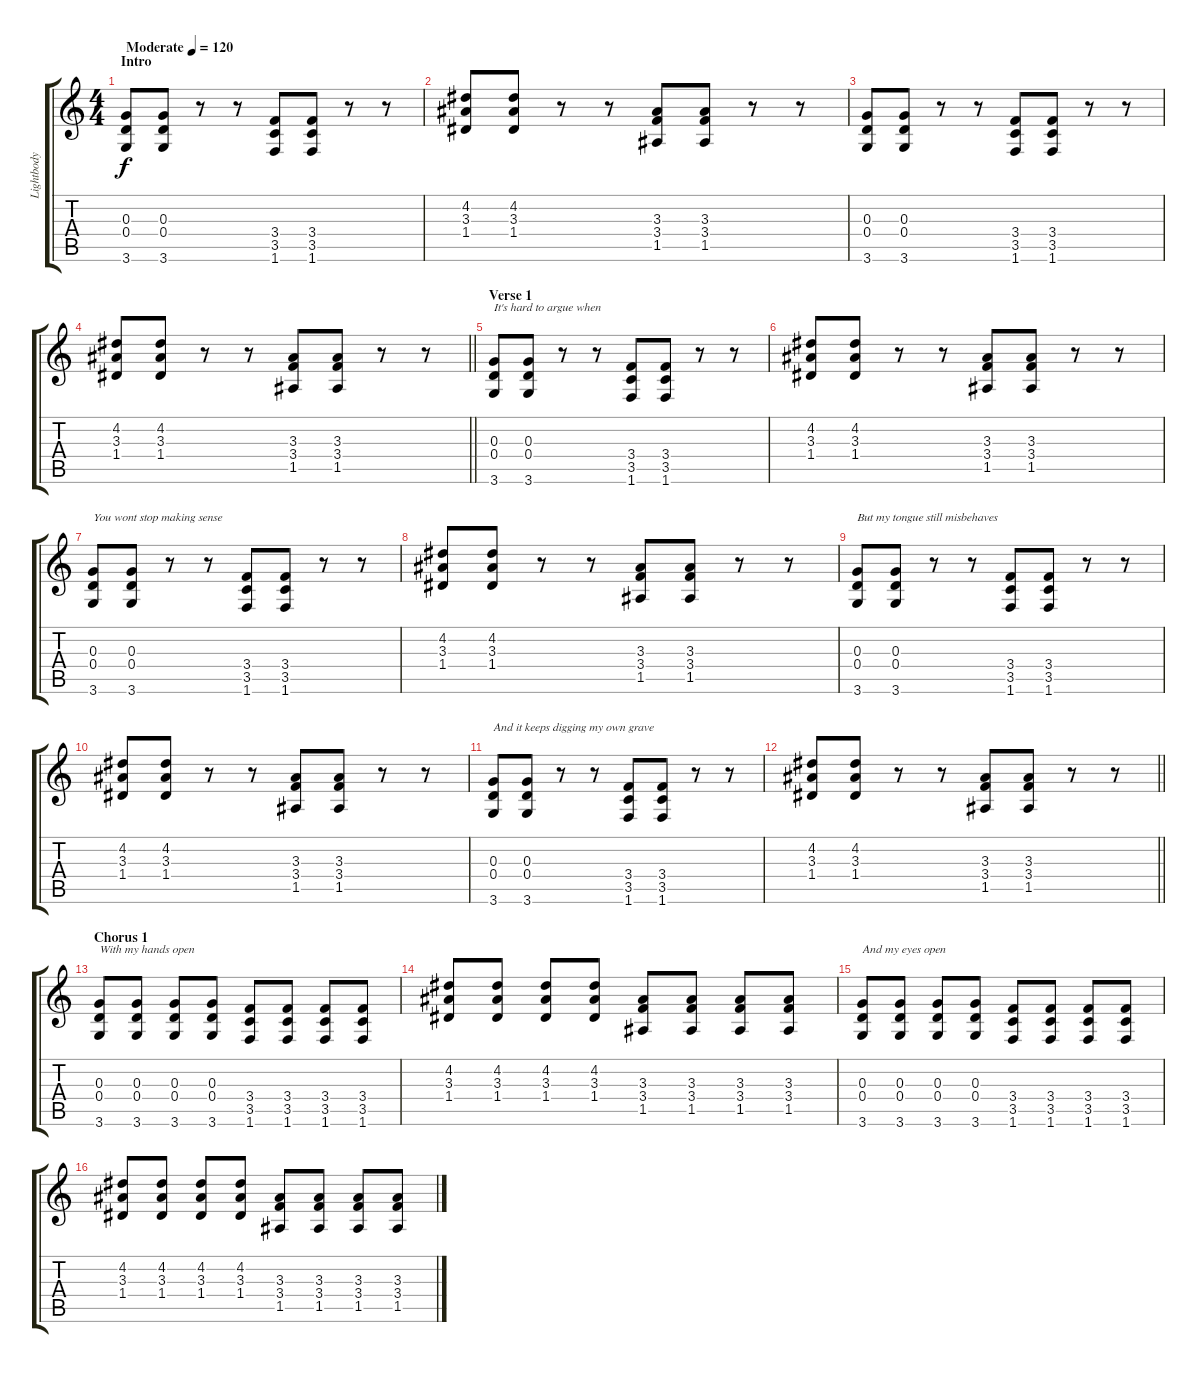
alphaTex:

\track ("Lightbody" "Lightbody") {instrument distortionguitar}
\staff {score tabs}
\tuning (E4 B3 G3 D3 A2 E2) {hide}
\ts (4 4)
\section ("" "Intro")
\tempo (120 "Moderate")
\clef g2
\ks c
(0.3 0.4 3.6).8{dy f instrument distortionguitar} (0.3 0.4 3.6).8 r.8 r.8 (3.4 3.5 1.6).8 (3.4 3.5 1.6).8 r.8 r.8 |
(4.2 3.3 1.4).8 (4.2 3.3 1.4).8 r.8 r.8 (3.3 3.4 1.5).8 (3.3 3.4 1.5).8 r.8 r.8 |
(0.3 0.4 3.6).8 (0.3 0.4 3.6).8 r.8 r.8 (3.4 3.5 1.6).8 (3.4 3.5 1.6).8 r.8 r.8 |
\barLineRight lightlight
(4.2 3.3 1.4).8 (4.2 3.3 1.4).8 r.8 r.8 (3.3 3.4 1.5).8 (3.3 3.4 1.5).8 r.8 r.8 |
\section ("" "Verse 1")
(0.3 0.4 3.6).8{txt "It's hard to argue when"} (0.3 0.4 3.6).8 r.8 r.8 (3.4 3.5 1.6).8 (3.4 3.5 1.6).8 r.8 r.8 |
(4.2 3.3 1.4).8 (4.2 3.3 1.4).8 r.8 r.8 (3.3 3.4 1.5).8 (3.3 3.4 1.5).8 r.8 r.8 |
(0.3 0.4 3.6).8{txt "You wont stop making sense"} (0.3 0.4 3.6).8 r.8 r.8 (3.4 3.5 1.6).8 (3.4 3.5 1.6).8 r.8 r.8 |
(4.2 3.3 1.4).8 (4.2 3.3 1.4).8 r.8 r.8 (3.3 3.4 1.5).8 (3.3 3.4 1.5).8 r.8 r.8 |
(0.3 0.4 3.6).8{txt "But my tongue still misbehaves"} (0.3 0.4 3.6).8 r.8 r.8 (3.4 3.5 1.6).8 (3.4 3.5 1.6).8 r.8 r.8 |
(4.2 3.3 1.4).8 (4.2 3.3 1.4).8 r.8 r.8 (3.3 3.4 1.5).8 (3.3 3.4 1.5).8 r.8 r.8 |
(0.3 0.4 3.6).8{txt "And it keeps digging my own grave"} (0.3 0.4 3.6).8 r.8 r.8 (3.4 3.5 1.6).8 (3.4 3.5 1.6).8 r.8 r.8 |
\barLineRight lightlight
(4.2 3.3 1.4).8 (4.2 3.3 1.4).8 r.8 r.8 (3.3 3.4 1.5).8 (3.3 3.4 1.5).8 r.8 r.8 |
\section ("" "Chorus 1")
(0.3 0.4 3.6).8{txt "With my hands open"} (0.3 0.4 3.6).8 (0.3 0.4 3.6).8 (0.3 0.4 3.6).8 (3.4 3.5 1.6).8 (3.4 3.5 1.6).8 (3.4 3.5 1.6).8 (3.4 3.5 1.6).8 |
(4.2 3.3 1.4).8 (4.2 3.3 1.4).8 (4.2 3.3 1.4).8 (4.2 3.3 1.4).8 (3.3 3.4 1.5).8 (3.3 3.4 1.5).8 (3.3 3.4 1.5).8 (3.3 3.4 1.5).8 |
(0.3 0.4 3.6).8{txt "And my eyes open"} (0.3 0.4 3.6).8 (0.3 0.4 3.6).8 (0.3 0.4 3.6).8 (3.4 3.5 1.6).8 (3.4 3.5 1.6).8 (3.4 3.5 1.6).8 (3.4 3.5 1.6).8 |
(4.2 3.3 1.4).8 (4.2 3.3 1.4).8 (4.2 3.3 1.4).8 (4.2 3.3 1.4).8 (3.3 3.4 1.5).8 (3.3 3.4 1.5).8 (3.3 3.4 1.5).8 (3.3 3.4 1.5).8
